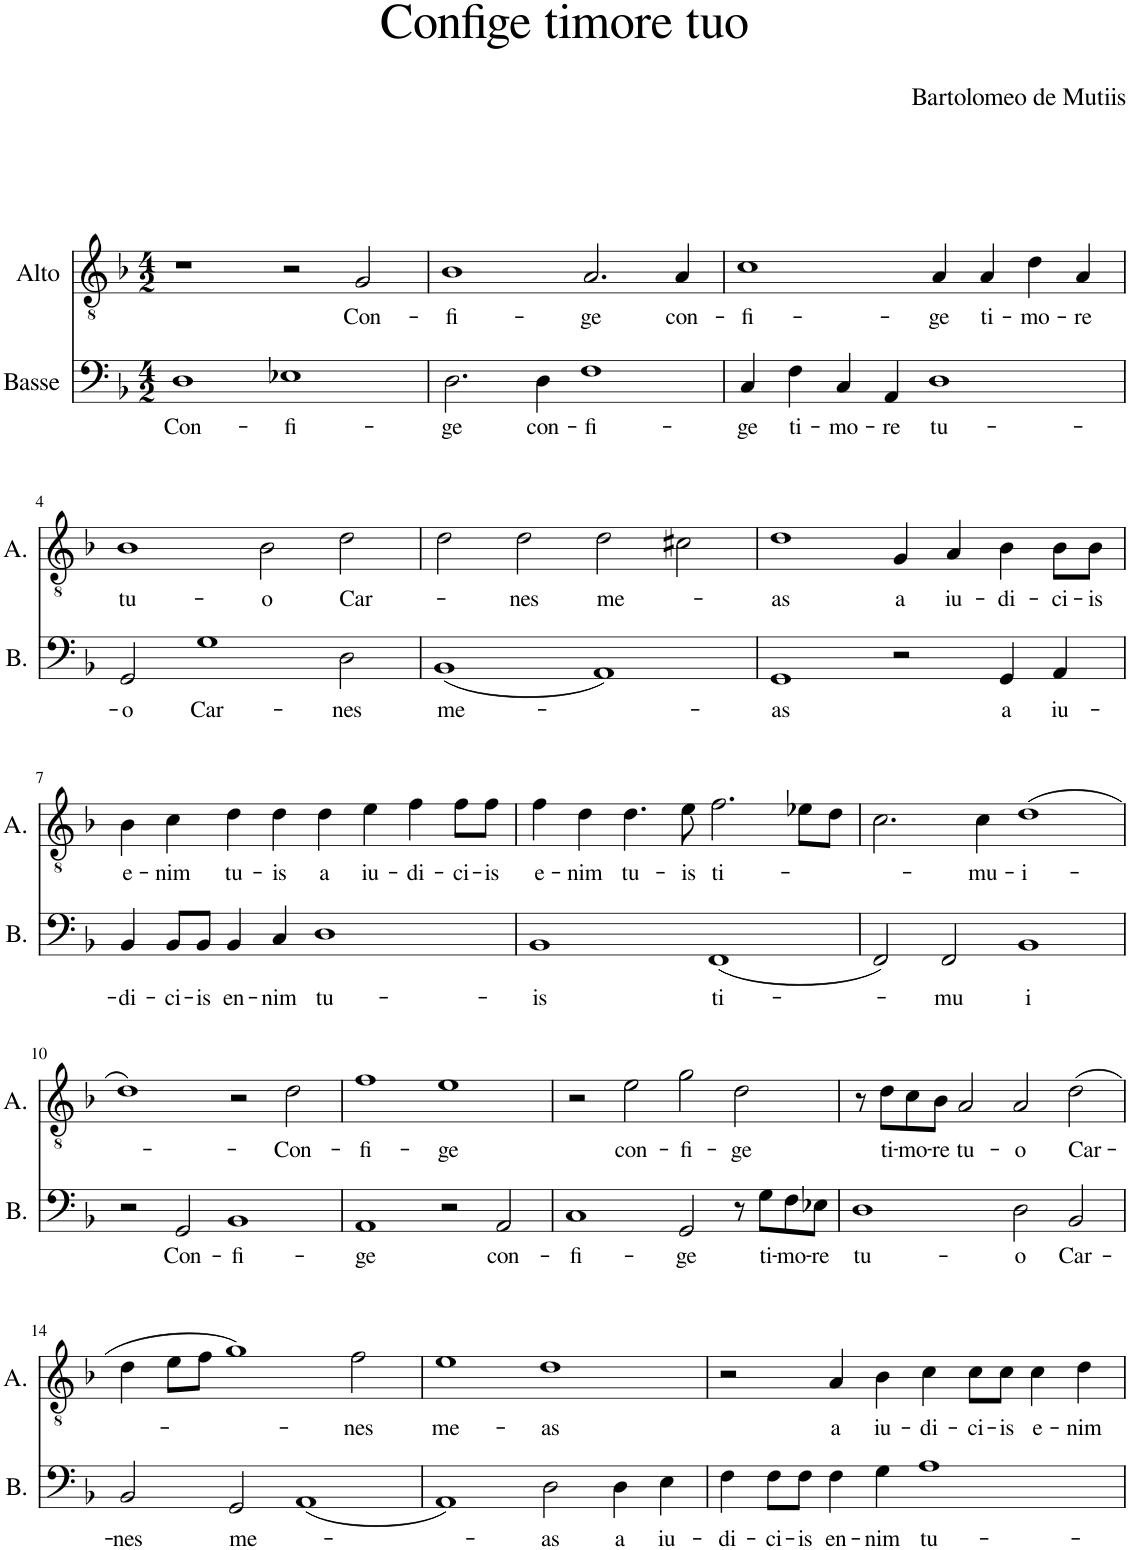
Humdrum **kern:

**kern	**text	**kern	**text
*part2	*part2	*part1	*part1
*staff2	*staff2	*staff1	*staff1
*I"Basse	*	*I"Alto	*
*I'B.	*	*I'A.	*
*clefF4	*	*clefGv2	*
*k[b-]	*	*k[b-]	*
*M4/2	*	*M4/2	*
=1	=1	=1	=1
!	!LO:LY:b	!	!
1D	Con-	1r	.
!	!LO:LY:b	!	!
1E-X	-fi-	2r	.
!	!	!	!LO:LY:b
.	.	2G/	Con-
=2	=2	=2	=2
!	!LO:LY:b	!	!LO:LY:b
2.D\	-ge	1B-	-fi-
!	!LO:LY:b	!	!
4D\	con-	.	.
!	!LO:LY:b	!	!LO:LY:b
1F	-fi-	2.A/	-ge
!	!	!	!LO:LY:b
.	.	4A/	con-
=3	=3	=3	=3
!	!LO:LY:b	!	!LO:LY:b
4C/	-ge	1c	-fi-
!	!LO:LY:b	!	!
4F\	ti-	.	.
!	!LO:LY:b	!	!
4C/	-mo-	.	.
!	!LO:LY:b	!	!
4AA/	-re	.	.
!	!LO:LY:b	!	!LO:LY:b
1D	tu-	4A/	-ge
!	!	!	!LO:LY:b
.	.	4A/	ti-
!	!	!	!LO:LY:b
.	.	4d\	-mo-
!	!	!	!LO:LY:b
.	.	4A/	-re
!!LO:LB:g=z
=4	=4	=4	=4
!	!LO:LY:b	!	!LO:LY:b
2GG/	-o	1B-	tu-
!	!LO:LY:b	!	!
1G	Car-	.	.
!	!	!	!LO:LY:b
.	.	2B-\	-o
!	!LO:LY:b	!	!LO:LY:b
2D\	-nes	2d\	Car-
=5	=5	=5	=5
!	!LO:LY:b	!	!
(1BB-	me-	2d\	.
!	!	!	!LO:LY:b
.	.	2d\	-nes
!	!	!	!LO:LY:b
1AA)	.	2d\	me-
.	.	2c#X\	.
=6	=6	=6	=6
!	!LO:LY:b	!	!LO:LY:b
1GG	-as	1d	-as
!	!	!	!LO:LY:b
2r	.	4G/	a
!	!	!	!LO:LY:b
.	.	4A/	iu-
!	!LO:LY:b	!	!LO:LY:b
4GG/	a	4B-\	-di-
!	!LO:LY:b	!	!LO:LY:b
4AA/	iu-	8B-\L	-ci-
!	!	!	!LO:LY:b
.	.	8B-\J	-is
!!LO:LB:g=z
=7	=7	=7	=7
!	!LO:LY:b	!	!LO:LY:b
4BB-/	-di-	4B-\	e-
!	!LO:LY:b	!	!LO:LY:b
8BB-/L	-ci-	4c\	-nim
!	!LO:LY:b	!	!
8BB-/J	-is	.	.
!	!LO:LY:b	!	!LO:LY:b
4BB-/	en-	4d\	tu-
!	!LO:LY:b	!	!LO:LY:b
4C/	-nim	4d\	-is
!	!LO:LY:b	!	!LO:LY:b
1D	tu-	4d\	a
!	!	!	!LO:LY:b
.	.	4e\	iu-
!	!	!	!LO:LY:b
.	.	4f\	-di-
!	!	!	!LO:LY:b
.	.	8f\L	-ci-
!	!	!	!LO:LY:b
.	.	8f\J	-is
=8	=8	=8	=8
!	!LO:LY:b	!	!LO:LY:b
1BB-	-is	4f\	e-
!	!	!	!LO:LY:b
.	.	4d\	-nim
!	!	!	!LO:LY:b
.	.	4.d\	tu-
!	!	!	!LO:LY:b
.	.	8e\	-is
!	!LO:LY:b	!	!LO:LY:b
(1FF	ti-	2.f\	ti-
.	.	8e-X\L	.
.	.	8d\J	.
=9	=9	=9	=9
2FF/)	.	2.c\	.
!	!LO:LY:b	!	!
2FF/	-mu	.	.
!	!	!	!LO:LY:b
.	.	4c\	-mu-
!	!LO:LY:b	!	!LO:LY:b
1BB-	i	(1d	-i-
!!LO:LB:g=z
=10	=10	=10	=10
2r	.	1d)	.
!	!LO:LY:b	!	!
2GG/	Con-	.	.
!	!LO:LY:b	!	!
1BB-	-fi-	2r	.
!	!	!	!LO:LY:b
.	.	2d\	-Con-
=11	=11	=11	=11
!	!LO:LY:b	!	!LO:LY:b
1AA	-ge	1f	-fi-
!	!	!	!LO:LY:b
2r	.	1e	-ge
!	!LO:LY:b	!	!
2AA/	con-	.	.
=12	=12	=12	=12
!	!LO:LY:b	!	!
1C	-fi-	2r	.
!	!	!	!LO:LY:b
.	.	2e\	con-
!	!LO:LY:b	!	!LO:LY:b
2GG/	-ge	2g\	-fi-
!	!	!	!LO:LY:b
8r	.	2d\	-ge
!	!LO:LY:b	!	!
8G\L	ti-	.	.
!	!LO:LY:b	!	!
8F\	-mo-	.	.
!	!LO:LY:b	!	!
8E-X\J	-re	.	.
=13	=13	=13	=13
!	!LO:LY:b	!	!
1D	tu-	8r	.
!	!	!	!LO:LY:b
.	.	8d\L	ti-
!	!	!	!LO:LY:b
.	.	8c\	-mo-
!	!	!	!LO:LY:b
.	.	8B-\J	-re
!	!	!	!LO:LY:b
.	.	2A/	tu-
!	!LO:LY:b	!	!LO:LY:b
2D\	-o	2A/	-o
!	!LO:LY:b	!	!LO:LY:b
2BB-/	Car-	(2d\	Car-
!!LO:LB:g=z
=14	=14	=14	=14
!	!LO:LY:b	!	!
2BB-/	-nes	4d\	.
.	.	8e\L	.
.	.	8f\J	.
!	!LO:LY:b	!	!
2GG/	me-	1g)	.
(1AA	.	.	.
!	!	!	!LO:LY:b
.	.	2f\	-nes
=15	=15	=15	=15
!	!	!	!LO:LY:b
1AA)	.	1e	me-
!	!LO:LY:b	!	!LO:LY:b
2D\	-as	1d	-as
!	!LO:LY:b	!	!
4D\	a	.	.
!	!LO:LY:b	!	!
4E\	iu-	.	.
=16	=16	=16	=16
!	!LO:LY:b	!	!
4F\	-di-	2r	.
!	!LO:LY:b	!	!
8F\L	-ci-	.	.
!	!LO:LY:b	!	!
8F\J	-is	.	.
!	!LO:LY:b	!	!LO:LY:b
4F\	en-	4A/	a
!	!LO:LY:b	!	!LO:LY:b
4G\	-nim	4B-\	iu-
!	!LO:LY:b	!	!LO:LY:b
1A	tu-	4c\	-di-
!	!	!	!LO:LY:b
.	.	8c\L	-ci-
!	!	!	!LO:LY:b
.	.	8c\J	-is
!	!	!	!LO:LY:b
.	.	4c\	e-
!	!	!	!LO:LY:b
.	.	4d\	-nim
=	=	=	=
*-	*-	*-	*-
